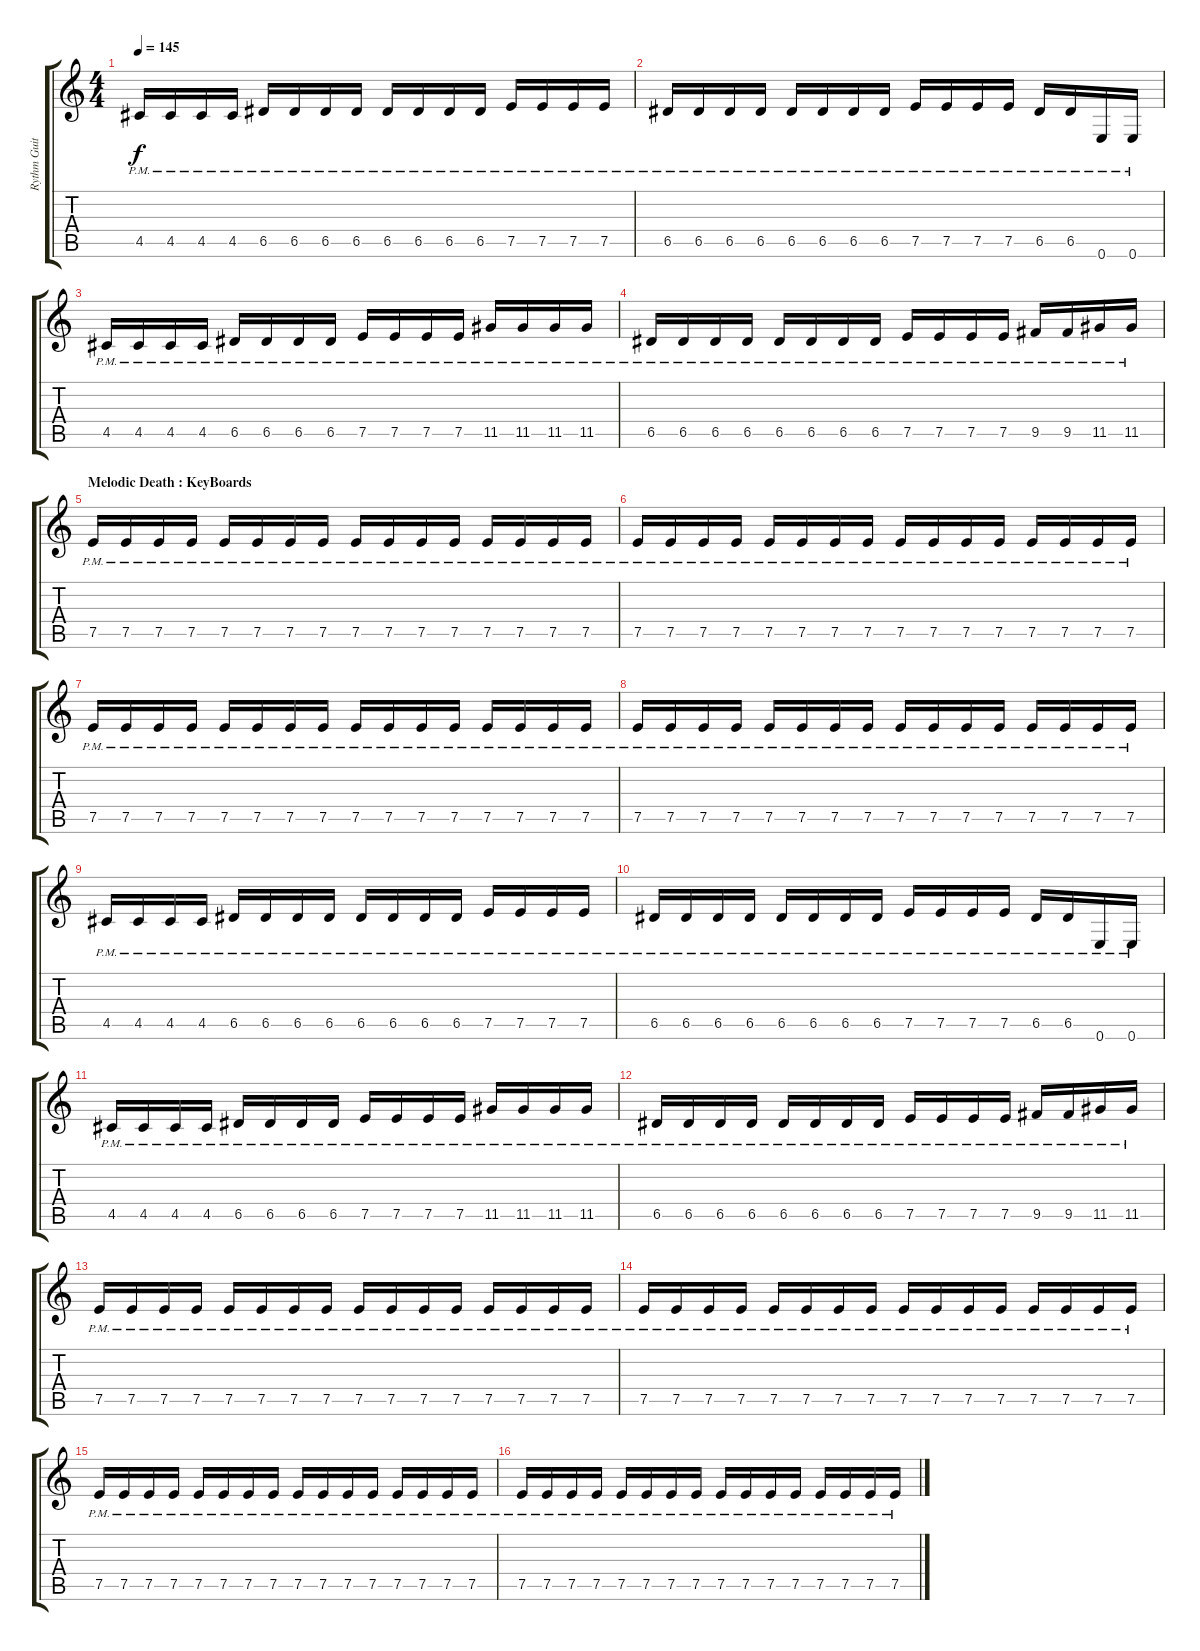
\track ("Rythm Guitars" "Rythm Guit") {instrument distortionguitar}
\staff {score tabs}
\tuning (E4 B3 G3 D3 A2 E2) {hide}
\ts (4 4)
\tempo 145
\clef g2
\ks c
4.5{pm}.16{dy f} 4.5{pm}.16 4.5{pm}.16 4.5{pm}.16 6.5{pm}.16 6.5{pm}.16 6.5{pm}.16 6.5{pm}.16 6.5{pm}.16 6.5{pm}.16 6.5{pm}.16 6.5{pm}.16 7.5{pm}.16 7.5{pm}.16 7.5{pm}.16 7.5{pm}.16 |
6.5{pm}.16 6.5{pm}.16 6.5{pm}.16 6.5{pm}.16 6.5{pm}.16 6.5{pm}.16 6.5{pm}.16 6.5{pm}.16 7.5{pm}.16 7.5{pm}.16 7.5{pm}.16 7.5{pm}.16 6.5{pm}.16 6.5{pm}.16 0.6{pm}.16 0.6{pm}.16 |
4.5{pm}.16 4.5{pm}.16 4.5{pm}.16 4.5{pm}.16 6.5{pm}.16 6.5{pm}.16 6.5{pm}.16 6.5{pm}.16 7.5{pm}.16 7.5{pm}.16 7.5{pm}.16 7.5{pm}.16 11.5{pm}.16 11.5{pm}.16 11.5{pm}.16 11.5{pm}.16 |
6.5{pm}.16 6.5{pm}.16 6.5{pm}.16 6.5{pm}.16 6.5{pm}.16 6.5{pm}.16 6.5{pm}.16 6.5{pm}.16 7.5{pm}.16 7.5{pm}.16 7.5{pm}.16 7.5{pm}.16 9.5{pm}.16 9.5{pm}.16 11.5{pm}.16 11.5{pm}.16 |
\section ("" "Melodic Death : KeyBoards")
7.5{pm}.16 7.5{pm}.16 7.5{pm}.16 7.5{pm}.16 7.5{pm}.16 7.5{pm}.16 7.5{pm}.16 7.5{pm}.16 7.5{pm}.16 7.5{pm}.16 7.5{pm}.16 7.5{pm}.16 7.5{pm}.16 7.5{pm}.16 7.5{pm}.16 7.5{pm}.16 |
7.5{pm}.16 7.5{pm}.16 7.5{pm}.16 7.5{pm}.16 7.5{pm}.16 7.5{pm}.16 7.5{pm}.16 7.5{pm}.16 7.5{pm}.16 7.5{pm}.16 7.5{pm}.16 7.5{pm}.16 7.5{pm}.16 7.5{pm}.16 7.5{pm}.16 7.5{pm}.16 |
7.5{pm}.16 7.5{pm}.16 7.5{pm}.16 7.5{pm}.16 7.5{pm}.16 7.5{pm}.16 7.5{pm}.16 7.5{pm}.16 7.5{pm}.16 7.5{pm}.16 7.5{pm}.16 7.5{pm}.16 7.5{pm}.16 7.5{pm}.16 7.5{pm}.16 7.5{pm}.16 |
7.5{pm}.16 7.5{pm}.16 7.5{pm}.16 7.5{pm}.16 7.5{pm}.16 7.5{pm}.16 7.5{pm}.16 7.5{pm}.16 7.5{pm}.16 7.5{pm}.16 7.5{pm}.16 7.5{pm}.16 7.5{pm}.16 7.5{pm}.16 7.5{pm}.16 7.5{pm}.16 |
4.5{pm}.16 4.5{pm}.16 4.5{pm}.16 4.5{pm}.16 6.5{pm}.16 6.5{pm}.16 6.5{pm}.16 6.5{pm}.16 6.5{pm}.16 6.5{pm}.16 6.5{pm}.16 6.5{pm}.16 7.5{pm}.16 7.5{pm}.16 7.5{pm}.16 7.5{pm}.16 |
6.5{pm}.16 6.5{pm}.16 6.5{pm}.16 6.5{pm}.16 6.5{pm}.16 6.5{pm}.16 6.5{pm}.16 6.5{pm}.16 7.5{pm}.16 7.5{pm}.16 7.5{pm}.16 7.5{pm}.16 6.5{pm}.16 6.5{pm}.16 0.6{pm}.16 0.6{pm}.16 |
4.5{pm}.16 4.5{pm}.16 4.5{pm}.16 4.5{pm}.16 6.5{pm}.16 6.5{pm}.16 6.5{pm}.16 6.5{pm}.16 7.5{pm}.16 7.5{pm}.16 7.5{pm}.16 7.5{pm}.16 11.5{pm}.16 11.5{pm}.16 11.5{pm}.16 11.5{pm}.16 |
6.5{pm}.16 6.5{pm}.16 6.5{pm}.16 6.5{pm}.16 6.5{pm}.16 6.5{pm}.16 6.5{pm}.16 6.5{pm}.16 7.5{pm}.16 7.5{pm}.16 7.5{pm}.16 7.5{pm}.16 9.5{pm}.16 9.5{pm}.16 11.5{pm}.16 11.5{pm}.16 |
7.5{pm}.16 7.5{pm}.16 7.5{pm}.16 7.5{pm}.16 7.5{pm}.16 7.5{pm}.16 7.5{pm}.16 7.5{pm}.16 7.5{pm}.16 7.5{pm}.16 7.5{pm}.16 7.5{pm}.16 7.5{pm}.16 7.5{pm}.16 7.5{pm}.16 7.5{pm}.16 |
7.5{pm}.16 7.5{pm}.16 7.5{pm}.16 7.5{pm}.16 7.5{pm}.16 7.5{pm}.16 7.5{pm}.16 7.5{pm}.16 7.5{pm}.16 7.5{pm}.16 7.5{pm}.16 7.5{pm}.16 7.5{pm}.16 7.5{pm}.16 7.5{pm}.16 7.5{pm}.16 |
7.5{pm}.16 7.5{pm}.16 7.5{pm}.16 7.5{pm}.16 7.5{pm}.16 7.5{pm}.16 7.5{pm}.16 7.5{pm}.16 7.5{pm}.16 7.5{pm}.16 7.5{pm}.16 7.5{pm}.16 7.5{pm}.16 7.5{pm}.16 7.5{pm}.16 7.5{pm}.16 |
7.5{pm}.16 7.5{pm}.16 7.5{pm}.16 7.5{pm}.16 7.5{pm}.16 7.5{pm}.16 7.5{pm}.16 7.5{pm}.16 7.5{pm}.16 7.5{pm}.16 7.5{pm}.16 7.5{pm}.16 7.5{pm}.16 7.5{pm}.16 7.5{pm}.16 7.5{pm}.16
